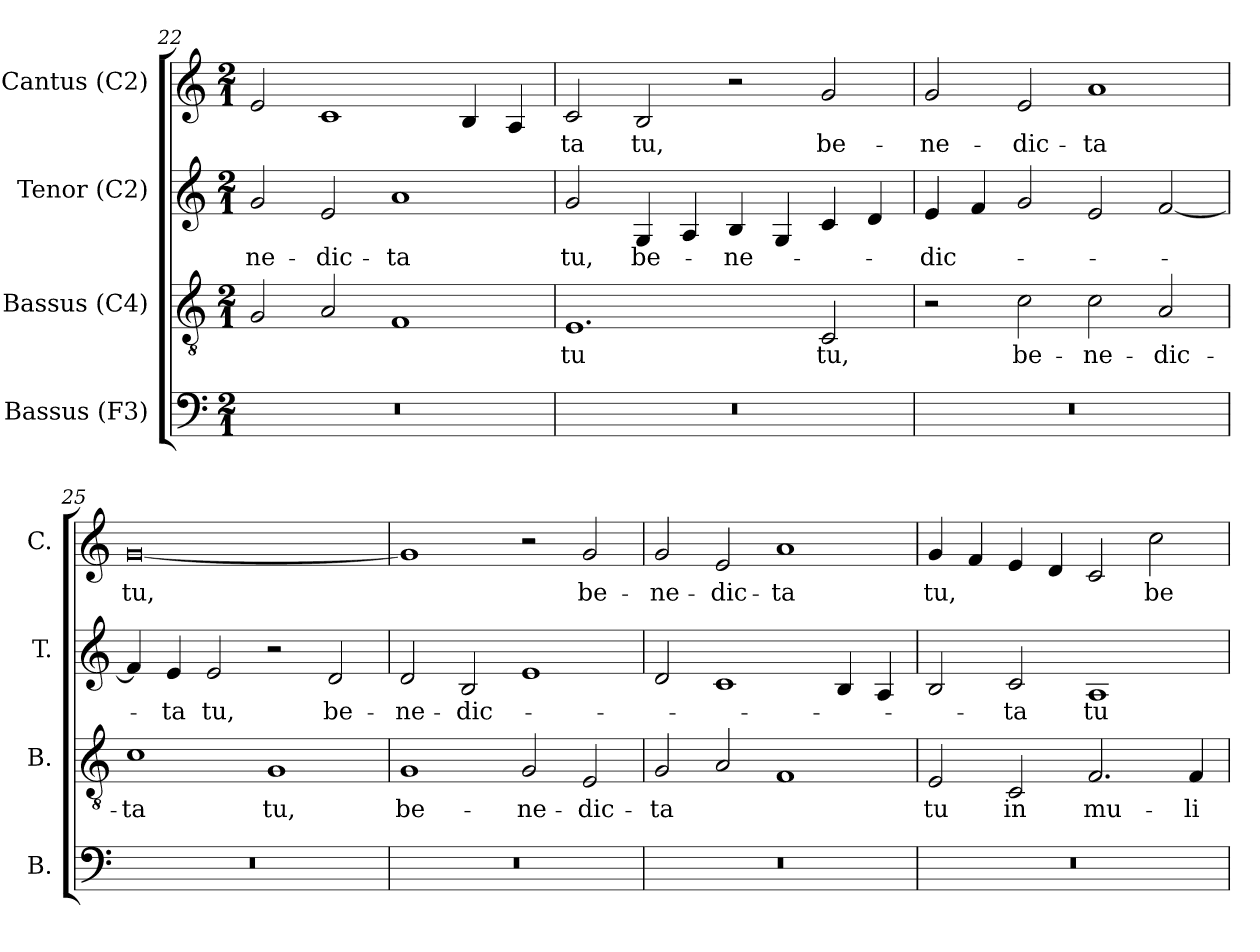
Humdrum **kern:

**kern	**kern	**text	**kern	**text	**kern	**text
*part4	*part3	*part3	*part2	*part2	*part1	*part1
*staff4	*staff3	*staff3	*staff2	*staff2	*staff1	*staff1
*I"Bassus (F3)	*I"Bassus (C4)	*	*I"Tenor (C2)	*	*I"Cantus (C2)	*
*I'B.	*I'B.	*	*I'T.	*	*I'C.	*
*clefF4	*clefGv2	*	*clefG2	*	*clefG2	*
*	*ITrd7c12	*	*ITrd7c12	*	*	*
*k[]	*k[]	*	*k[]	*	*k[]	*
*C:	*C:	*	*C:	*	*C:	*
*M2/1	*M2/1	*	*M2/1	*	*M2/1	*
=22	=22	=22	=22	=22	=22	=22
!LO:N:vis=1	!	!	!	!	!	!
!	!	!	!	!LO:LY:b:color=#000000	!	!
0r	2GGi/	.	2Gi/	-ne-	2ei/	.
!	!	!	!	!LO:LY:b:color=#000000	!	!
.	2AAi/	.	2Ei/	-dic-	1ci	.
!	!	!	!	!LO:LY:b:color=#000000	!	!
.	1FFi	.	1Ai	-ta	.	.
.	.	.	.	.	4Bi/	.
.	.	.	.	.	4Ai/	.
=23	=23	=23	=23	=23	=23	=23
!LO:N:vis=1	!	!	!	!	!	!
!	!	!LO:LY:b:color=#000000	!	!	!	!
!	!	!	!	!LO:LY:b:color=#000000	!	!
!	!	!	!	!	!	!LO:LY:b:color=#000000
0r	1.EEi	-tu	2Gi/	tu,	2ci/	-ta
!	!	!	!	!LO:LY:b:color=#000000	!	!
!	!	!	!	!	!	!LO:LY:b:color=#000000
.	.	.	4GGi/	be-	2Bi/	tu,
.	.	.	4AAi/	.	.	.
!	!	!	!	!LO:LY:b:color=#000000	!	!
.	.	.	4BBi/	-ne-	2r	.
.	.	.	4GGi/	.	.	.
!	!	!LO:LY:b:color=#000000	!	!	!	!
!	!	!	!	!	!	!LO:LY:b:color=#000000
.	2CCi/	tu,	4Ci/	.	2gi/	be-
.	.	.	4Di/	.	.	.
=24	=24	=24	=24	=24	=24	=24
!LO:N:vis=1	!	!	!	!	!	!
!	!	!	!	!LO:LY:b:color=#000000	!	!
!	!	!	!	!	!	!LO:LY:b:color=#000000
0r	2r	.	4Ei/	-dic-	2gi/	-ne-
.	.	.	4Fi/	.	.	.
!	!	!LO:LY:b:color=#000000	!	!	!	!
!	!	!	!	!	!	!LO:LY:b:color=#000000
.	2Ci\	be-	2Gi/	.	2ei/	-dic-
!	!	!LO:LY:b:color=#000000	!	!	!	!
!	!	!	!	!	!	!LO:LY:b:color=#000000
.	2Ci\	-ne-	2Ei/	.	1ai	-ta
!	!	!LO:LY:b:color=#000000	!	!	!	!
.	2AAi/	-dic-	[2Fi/	.	.	.
!!LO:LB:g=z
=25	=25	=25	=25	=25	=25	=25
!LO:N:vis=1	!	!	!	!	!	!
!	!	!LO:LY:b:color=#000000	!	!	!	!
!	!	!	!	!	!	!LO:LY:b:color=#000000
0r	1Ci	-ta	4Fi/]	.	[0gi	tu,
!	!	!	!	!LO:LY:b:color=#000000	!	!
.	.	.	4Ei/	-ta	.	.
!	!	!	!	!LO:LY:b:color=#000000	!	!
.	.	.	2Ei/	tu,	.	.
!	!	!LO:LY:b:color=#000000	!	!	!	!
.	1GGi	tu,	2r	.	.	.
!	!	!	!	!LO:LY:b:color=#000000	!	!
.	.	.	2Di/	be-	.	.
=26	=26	=26	=26	=26	=26	=26
!LO:N:vis=1	!	!	!	!	!	!
!	!	!LO:LY:b:color=#000000	!	!	!	!
!	!	!	!	!LO:LY:b:color=#000000	!	!
0r	1GGi	be-	2Di/	-ne-	1gi]	.
!	!	!	!	!LO:LY:b:color=#000000	!	!
.	.	.	2BBi/	-dic-	.	.
!	!	!LO:LY:b:color=#000000	!	!	!	!
.	2GGi/	-ne-	1Ei	.	2r	.
!	!	!LO:LY:b:color=#000000	!	!	!	!
!	!	!	!	!	!	!LO:LY:b:color=#000000
.	2EEi/	-dic-	.	.	2gi/	be-
=27	=27	=27	=27	=27	=27	=27
!LO:N:vis=1	!	!	!	!	!	!
!	!	!LO:LY:b:color=#000000	!	!	!	!
!	!	!	!	!	!	!LO:LY:b:color=#000000
0r	2GGi/	-ta	2Di/	.	2gi/	-ne-
!	!	!	!	!	!	!LO:LY:b:color=#000000
.	2AAi/	.	1Ci	.	2ei/	-dic-
!	!	!	!	!	!	!LO:LY:b:color=#000000
.	1FFi	.	.	.	1ai	-ta
.	.	.	4BBi/	.	.	.
.	.	.	4AAi/	.	.	.
=28	=28	=28	=28	=28	=28	=28
!LO:N:vis=1	!	!	!	!	!	!
!	!	!LO:LY:b:color=#000000	!	!	!	!
!	!	!	!	!	!	!LO:LY:b:color=#000000
0r	2EEi/	tu	2BBi/	.	4gi/	tu,
.	.	.	.	.	4fi/	.
!	!	!LO:LY:b:color=#000000	!	!	!	!
!	!	!	!	!LO:LY:b:color=#000000	!	!
.	2CCi/	in	2Ci/	-ta	4ei/	.
.	.	.	.	.	4di/	.
!	!	!LO:LY:b:color=#000000	!	!	!	!
!	!	!	!	!LO:LY:b:color=#000000	!	!
.	2.FFi/	mu-	1AAi	tu	2ci/	.
!	!	!	!	!	!	!LO:LY:b:color=#000000
.	.	.	.	.	2cci\	be-
!	!	!LO:LY:b:color=#000000	!	!	!	!
.	4FFi/	-li-	.	.	.	.
=	=	=	=	=	=	=
*-	*-	*-	*-	*-	*-	*-
